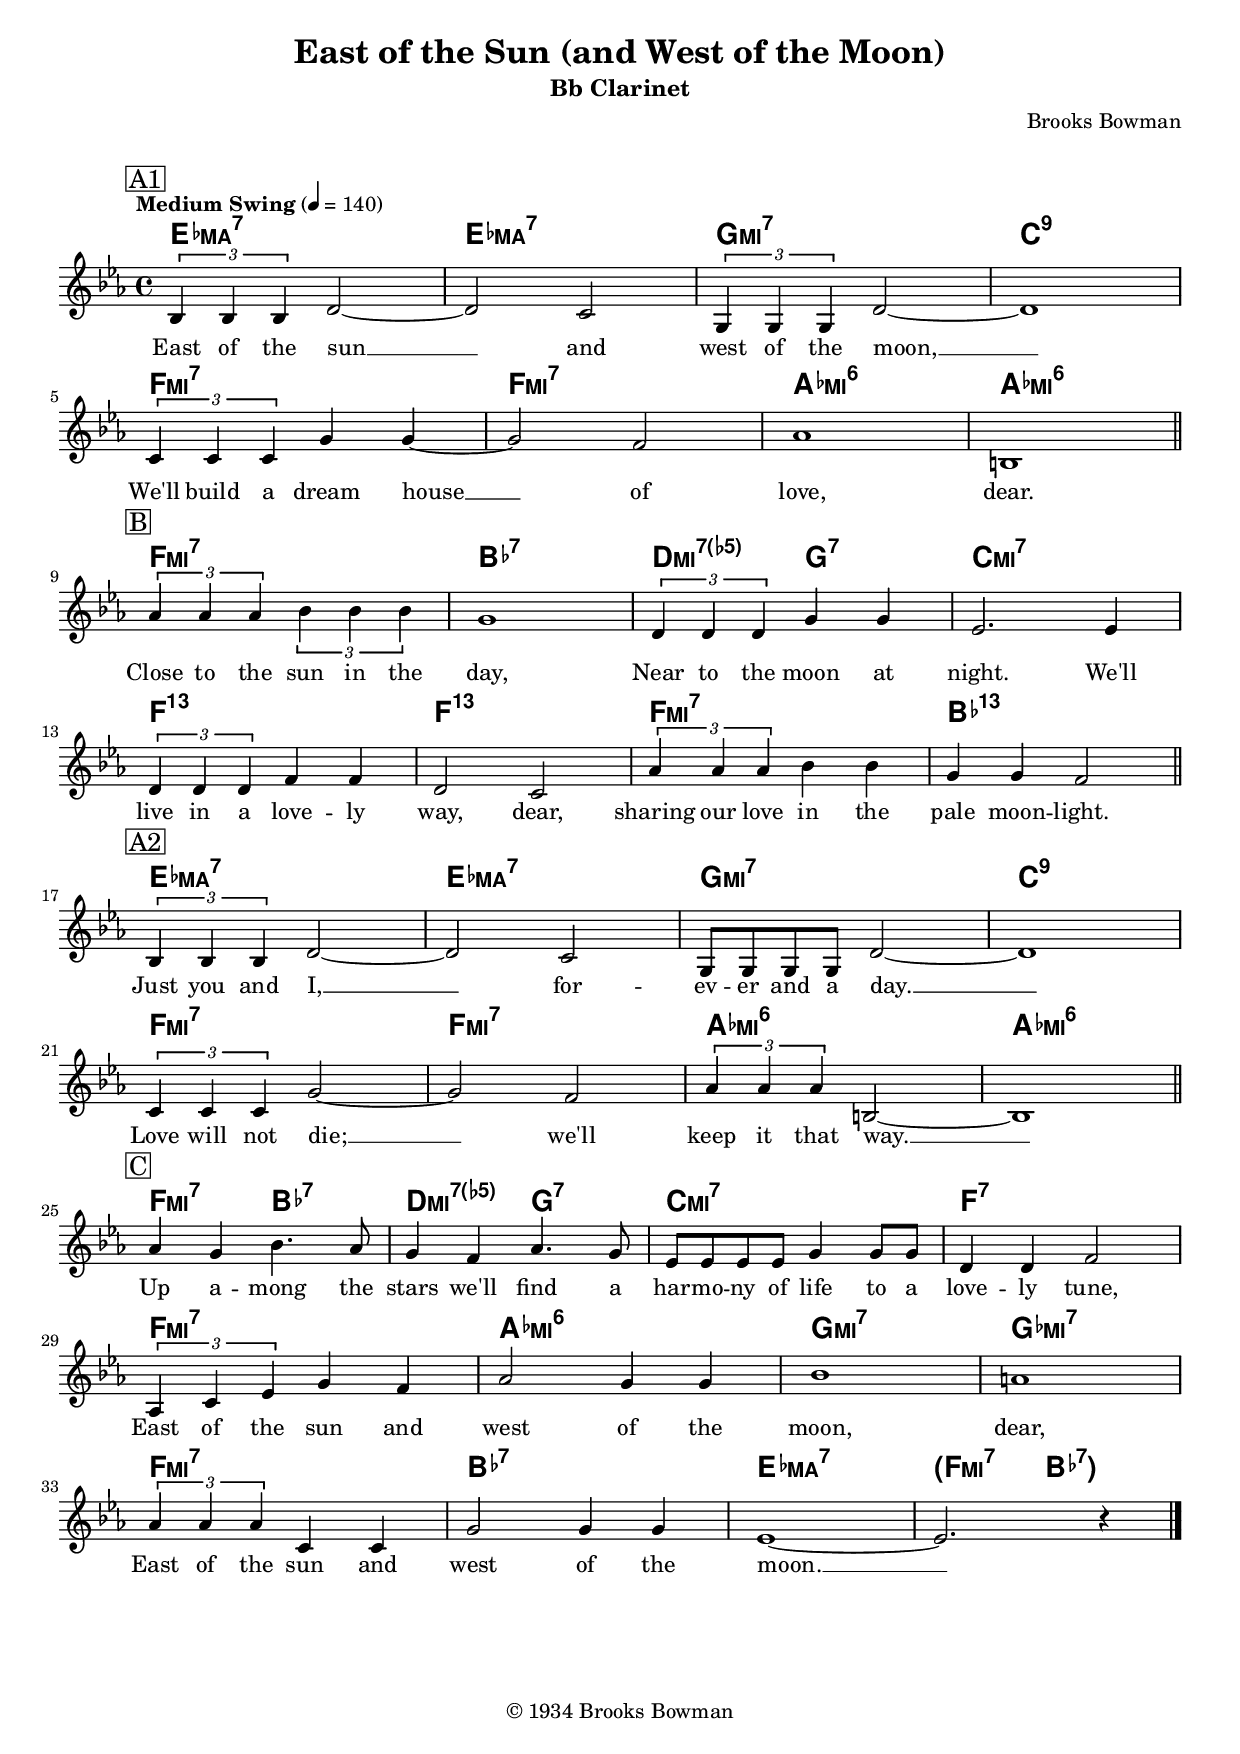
\version "2.24.0"

\include "english.ly"

instrument = "Bb Clarinet"
whatKey = ef
whatClef = "treble"

%% -*- Mode: LilyPond -*-

#(set-global-staff-size 18)

\include "lead-sheets.ily"

\header {
  title = "East of the Sun (and West of the Moon)"
  subtitle = \instrument
  poet = ""
  composer = "Brooks Bowman"
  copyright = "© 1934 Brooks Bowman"
}

refrainLyrics = \lyricmode {
East of the sun __ and west of the moon, __
We'll build a dream house __ of love, dear.
Close to the sun in the day,
Near to the moon at night.
We'll live in a love -- ly way, dear,
sharing our love in the pale moon -- light.
Just you and I, __ for -- ev -- er and a day. __
Love will not die; __ we'll keep it that way. __
Up a -- mong the stars we'll find a har -- mo -- ny of life to a love -- ly tune,
East of the sun and west of the moon, dear,
East of the sun and west of the moon. __
}

refrainChords = \chordmode {
  g1:maj7 g1:maj7 b1:m7 e1:9
  a1:m7 a1:m7 c1:m6 c1:m6

  a1:m7 d1:7 fs2:m7.5- b2:7 e1:m7
  a1:13 a1:13 a1:m7 d1:13

  g1:maj7 g1:maj7 b1:m7 e1:9
  a1:m7 a1:m7 c1:m6 c1:m6

  a2:m7 d2:7 fs2:m7.5- b2:7 e1:m7 a1:7
  a1:m7 c1:m6 b1:m7 bf1:m7 
  
  a1:m7  d1:7 g1:maj7 
  \chordOpenParen{ a2:m7 }
  \chordCloseParen{ d2:7 }
}

refrainKey = g

refrainMelody = \relative f' {
  \time 4/4
  \key \refrainKey \major
  \clef \whatClef
  \tempo "Medium Swing" 4 = 140

  \mark \markup{ \box "A1" }
  
  \tuplet 3/2 { d4 d4 d4 } fs2~ | fs2 e2 | \tuplet 3/2 { b4 b4 b4 } fs'2~ | fs1 |
  \break
  \tuplet 3/2 { e4 e4 e4 } b'4 b4~ | b2 a2 | c1 | ef,1 |

  \bar "||"
  \break

  \mark \markup{ \box "B" }

  \tuplet 3/2 { c'4 c4 c4 } \tuplet 3/2 { d4 d4 d4 } | | b1 | \tuplet 3/2 { fs4 fs4 fs4 } b4 b4 | g2. g4 |
  \break
  \tuplet 3/2 { fs4 fs4 fs4 } a4 a4 | fs2 e2 | \tuplet 3/2 { c'4 c4 c4 } d4 d4 | b4 b4 a2 |

  \bar "||"
  \break

  \mark \markup{ \box "A2" }
  
  \tuplet 3/2 { d,4 d4 d4 } fs2~ | fs2 e2 | b8 b8 b8 b8 fs'2~ | fs1 |
  \break
  \tuplet 3/2 { e4 e4 e4 } b'2~ | b2 a2 | \tuplet 3/2 { c4 c4 c4 } ef,2~ | ef1 |

  \bar "||"
  \break

  \mark \markup{ \box "C" }

  c'4 b4 d4. c8 | b4 a4 c4. b8 | g8 g8 g8 g8 b4 b8 b8 | fs4 fs4 a2 |
  \break
  \tuplet 3/2 { c,4 e4 g4 } b4 a4 | c2 b4 b4 | d1 | df1 |
  \break
  
  \tuplet 3/2 { c4 c4 c4 } e,4 e4 | b'2 b4 b4 | g1~ | g2. r4 |

   \bar "|."
}

\include "paper.ily"

\markup {
  % Leave a gap after the header
  \vspace #1
}

\include "refrain.ily"

$(if #(not (string-contains instrument "Standard"))
     #{ \pageBreak #} )

performanceNotes =
\markup {
  \column {
    \line { \huge { Intro band last 8, bass walks, guitar in two, vocal chorus } }
    \line { \huge { Guitar solo full chorus, Clarinet solo full chorus } }
    \line { \huge { Vocal out chorus } }
  }
}

\include "notes.ily"

